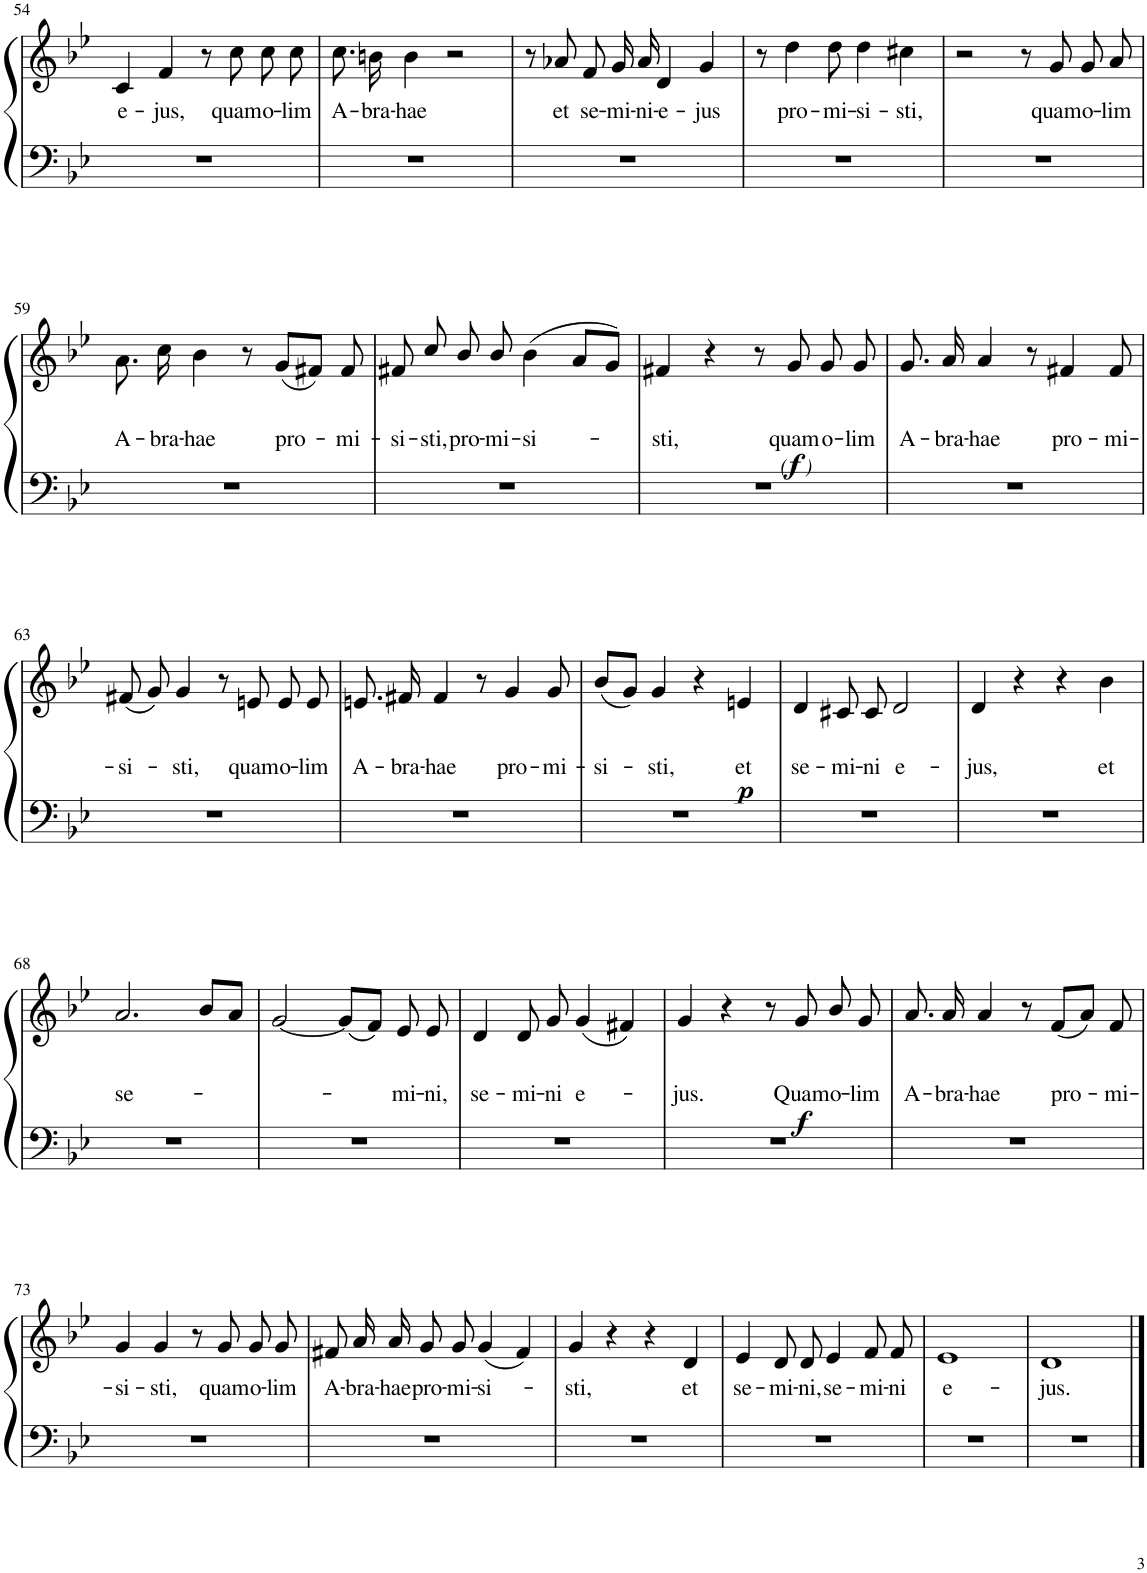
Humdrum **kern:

**kern	**kern	**text	**dynam
*part1	*part1	*part1	*part1
*staff2	*staff1	*staff1	*staff1/2
*I"Piano	*	*	*
*I'Pno.	*	*	*
!!LO:PB:g=z
*clefF4	*clefG2	*	*
*k[b-e-]	*k[b-e-]	*	*
*M4/4	*M4/4	*	*
*met(c)	*met(c)	*	*
=54	=54	=54	=54
!	!	!LO:LY:b	!
1r	4c/	e-	.
!	!	!LO:LY:b	!
.	4f/	-jus,	.
.	8r	.	.
!	!	!LO:LY:b	!
.	8cc\	quam	.
!	!	!LO:LY:b	!
.	8cc\	o-	.
!	!	!LO:LY:b	!
.	8cc\	-lim	.
=55	=55	=55	=55
!	!	!LO:LY:b	!
1r	8.cc\	A-	.
!	!	!LO:LY:b	!
.	16bn\	-bra-	.
!	!	!LO:LY:b	!
.	4b\	-hae	.
.	2r	.	.
=56	=56	=56	=56
1r	8r	.	.
!	!	!LO:LY:b	!
.	8a-X/	et	.
!	!	!LO:LY:b	!
.	8f/	se-	.
!	!	!LO:LY:b	!
.	16g/	-mi-	.
!	!	!LO:LY:b	!
.	16a-/	-ni-	.
!	!	!LO:LY:b	!
.	4d/	-e-	.
!	!	!LO:LY:b	!
.	4g/	-jus	.
=57	=57	=57	=57
1r	8r	.	.
!	!	!LO:LY:b	!
.	4dd\	pro-	.
!	!	!LO:LY:b	!
.	8dd\	-mi-	.
!	!	!LO:LY:b	!
.	4dd\	-si-	.
!	!	!LO:LY:b	!
.	4cc#X\	-sti,	.
=58	=58	=58	=58
1r	2r	.	.
.	8r	.	.
!	!	!LO:LY:b	!
.	8g/	quam	.
!	!	!LO:LY:b	!
.	8g/	o-	.
!	!	!LO:LY:b	!
.	8a/	-lim	.
!!LO:LB:g=z
=59	=59	=59	=59
!	!	!LO:LY:b	!
1r	8.a\	A-	.
!	!	!LO:LY:b	!
.	16cc\	-bra-	.
!	!	!LO:LY:b	!
.	4b-\	-hae	.
.	8r	.	.
!	!	!LO:LY:b	!
.	(8g/L	pro-	.
.	8f#X/J)	.	.
!	!	!LO:LY:b	!
.	8f#/	-mi-	.
=60	=60	=60	=60
!	!	!LO:LY:b	!
1r	8f#X/	-si-	.
!	!	!LO:LY:b	!
.	8cc/	-sti,	.
!	!	!LO:LY:b	!
.	8b-/	pro-	.
!	!	!LO:LY:b	!
.	8b-/	-mi-	.
!	!	!LO:LY:b	!
.	(4b-\	-si-	.
.	8a/L	.	.
.	8g/J)	.	.
=61	=61	=61	=61
!	!	!LO:LY:b	!
1r	4f#X/	-sti,	.
.	4r	.	.
.	8r	.	.
!	!	!LO:LY:b	!LO:DY:b
!	!	!	!LO:DY:n=1:b
!	!	!	!LO:DY:n=2:b
.	8g/	quam	other-dynamics f other-dynamics
!	!	!LO:LY:b	!
.	8g/	o-	.
!	!	!LO:LY:b	!
.	8g/	-lim	.
=62	=62	=62	=62
!	!	!LO:LY:b	!
1r	8.g/	A-	.
!	!	!LO:LY:b	!
.	16a/	-bra-	.
!	!	!LO:LY:b	!
.	4a/	-hae	.
.	8r	.	.
!	!	!LO:LY:b	!
.	4f#X/	pro-	.
!	!	!LO:LY:b	!
.	8f#/	-mi-	.
!!LO:LB:g=z
=63	=63	=63	=63
!	!	!LO:LY:b	!
1r	(8f#X/	-si-	.
.	8g/)	.	.
!	!	!LO:LY:b	!
.	4g/	-sti,	.
.	8r	.	.
!	!	!LO:LY:b	!
.	8en/	quam	.
!	!	!LO:LY:b	!
.	8e/	o-	.
!	!	!LO:LY:b	!
.	8e/	-lim	.
=64	=64	=64	=64
!	!	!LO:LY:b	!
1r	8.en/	A-	.
!	!	!LO:LY:b	!
.	16f#X/	-bra-	.
!	!	!LO:LY:b	!
.	4f#/	-hae	.
.	8r	.	.
!	!	!LO:LY:b	!
.	4g/	pro-	.
!	!	!LO:LY:b	!
.	8g/	-mi-	.
=65	=65	=65	=65
!	!	!LO:LY:b	!
1r	(8b-/L	-si-	.
.	8g/J)	.	.
!	!	!LO:LY:b	!
.	4g/	-sti,	.
.	4r	.	.
!	!	!LO:LY:b	!LO:DY:b
.	4en/	et	p
=66	=66	=66	=66
!	!	!LO:LY:b	!
1r	4d/	se-	.
!	!	!LO:LY:b	!
.	8c#X/	-mi-	.
!	!	!LO:LY:b	!
.	8c#/	-ni	.
!	!	!LO:LY:b	!
.	2d/	e-	.
=67	=67	=67	=67
!	!	!LO:LY:b	!
1r	4d/	-jus,	.
.	4r	.	.
.	4r	.	.
!	!	!LO:LY:b	!
.	4b-\	et	.
!!LO:LB:g=z
=68	=68	=68	=68
!	!	!LO:LY:b	!
1r	2.a/	se-	.
.	8b-/L	.	.
.	8a/J	.	.
=69	=69	=69	=69
1r	[2g/	.	.
.	(8g/L]	.	.
.	8f/J)	.	.
!	!	!LO:LY:b	!
.	8e-/	-mi-	.
!	!	!LO:LY:b	!
.	8e-/	-ni,	.
=70	=70	=70	=70
!	!	!LO:LY:b	!
1r	4d/	se-	.
!	!	!LO:LY:b	!
.	8d/	-mi-	.
!	!	!LO:LY:b	!
.	8g/	-ni	.
!	!	!LO:LY:b	!
.	(4g/	e-	.
.	4f#X/)	.	.
=71	=71	=71	=71
!	!	!LO:LY:b	!
1r	4g/	jus.	.
.	4r	.	.
.	8r	.	.
!	!	!LO:LY:b	!LO:DY:b
.	8g/	Quam	f
!	!	!LO:LY:b	!
.	8b-/	o-	.
!	!	!LO:LY:b	!
.	8g/	-lim	.
=72	=72	=72	=72
!	!	!LO:LY:b	!
1r	8.a/	A-	.
!	!	!LO:LY:b	!
.	16a/	-bra-	.
!	!	!LO:LY:b	!
.	4a/	-hae	.
.	8r	.	.
!	!	!LO:LY:b	!
.	(8f/L	pro-	.
.	8a/J)	.	.
!	!	!LO:LY:b	!
.	8f/	-mi-	.
!!LO:LB:g=z
=73	=73	=73	=73
!	!	!LO:LY:b	!
1r	4g/	-si-	.
!	!	!LO:LY:b	!
.	4g/	-sti,	.
.	8r	.	.
!	!	!LO:LY:b	!
.	8g/	quam	.
!	!	!LO:LY:b	!
.	8g/	o-	.
!	!	!LO:LY:b	!
.	8g/	-lim	.
=74	=74	=74	=74
!	!	!LO:LY:b	!
1r	8f#X/	A-	.
!	!	!LO:LY:b	!
.	16a/	-bra-	.
!	!	!LO:LY:b	!
.	16a/	-hae	.
!	!	!LO:LY:b	!
.	8g/	pro-	.
!	!	!LO:LY:b	!
.	8g/	-mi-	.
!	!	!LO:LY:b	!
.	(4g/	-si-	.
.	4f#/)	.	.
=75	=75	=75	=75
!	!	!LO:LY:b	!
1r	4g/	-sti,	.
.	4r	.	.
.	4r	.	.
!	!	!LO:LY:b	!
.	4d/	et	.
=76	=76	=76	=76
!	!	!LO:LY:b	!
1r	4e-/	se-	.
!	!	!LO:LY:b	!
.	8d/	-mi-	.
!	!	!LO:LY:b	!
.	8d/	-ni,	.
!	!	!LO:LY:b	!
.	4e-/	se-	.
!	!	!LO:LY:b	!
.	8f/	-mi-	.
!	!	!LO:LY:b	!
.	8f/	-ni	.
=77	=77	=77	=77
!	!	!LO:LY:b	!
1r	1e-	e-	.
=78	=78	=78	=78
!	!	!LO:LY:b	!
1r	1d	-jus.	.
==	==	==	==
*-	*-	*-	*-
